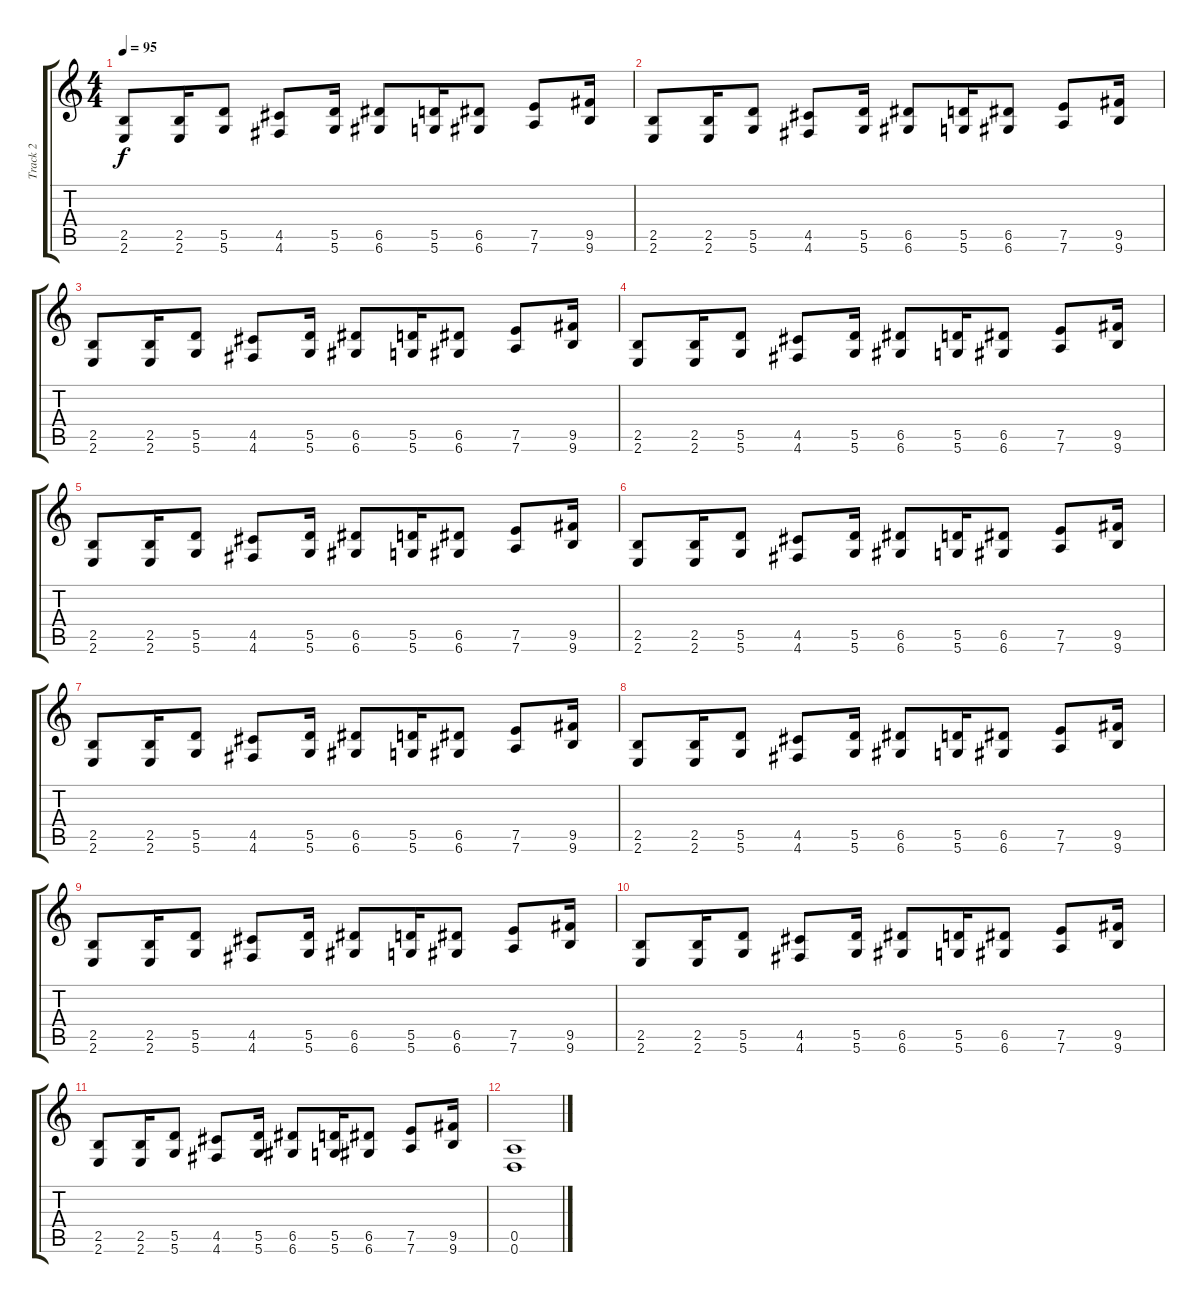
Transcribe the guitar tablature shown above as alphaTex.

\track ("Track 2" "Track 2") {instrument distortionguitar}
\staff {score tabs}
\tuning (E4 B3 G3 D3 A2 D2) {hide}
\ts (4 4)
\tempo 95
\clef g2
\ks c
(2.5 2.6).8{dy f} (2.5 2.6).16 (5.5 5.6).8 (4.5 4.6).8 (5.5 5.6).16 (6.5 6.6).8 (5.5 5.6).16 (6.5 6.6).8 (7.5 7.6).8 (9.5 9.6).16 |
(2.5 2.6).8 (2.5 2.6).16 (5.5 5.6).8 (4.5 4.6).8 (5.5 5.6).16 (6.5 6.6).8 (5.5 5.6).16 (6.5 6.6).8 (7.5 7.6).8 (9.5 9.6).16 |
(2.5 2.6).8 (2.5 2.6).16 (5.5 5.6).8 (4.5 4.6).8 (5.5 5.6).16 (6.5 6.6).8 (5.5 5.6).16 (6.5 6.6).8 (7.5 7.6).8 (9.5 9.6).16 |
(2.5 2.6).8 (2.5 2.6).16 (5.5 5.6).8 (4.5 4.6).8 (5.5 5.6).16 (6.5 6.6).8 (5.5 5.6).16 (6.5 6.6).8 (7.5 7.6).8 (9.5 9.6).16 |
(2.5 2.6).8 (2.5 2.6).16 (5.5 5.6).8 (4.5 4.6).8 (5.5 5.6).16 (6.5 6.6).8 (5.5 5.6).16 (6.5 6.6).8 (7.5 7.6).8 (9.5 9.6).16 |
(2.5 2.6).8 (2.5 2.6).16 (5.5 5.6).8 (4.5 4.6).8 (5.5 5.6).16 (6.5 6.6).8 (5.5 5.6).16 (6.5 6.6).8 (7.5 7.6).8 (9.5 9.6).16 |
(2.5 2.6).8 (2.5 2.6).16 (5.5 5.6).8 (4.5 4.6).8 (5.5 5.6).16 (6.5 6.6).8 (5.5 5.6).16 (6.5 6.6).8 (7.5 7.6).8 (9.5 9.6).16 |
(2.5 2.6).8 (2.5 2.6).16 (5.5 5.6).8 (4.5 4.6).8 (5.5 5.6).16 (6.5 6.6).8 (5.5 5.6).16 (6.5 6.6).8 (7.5 7.6).8 (9.5 9.6).16 |
(2.5 2.6).8 (2.5 2.6).16 (5.5 5.6).8 (4.5 4.6).8 (5.5 5.6).16 (6.5 6.6).8 (5.5 5.6).16 (6.5 6.6).8 (7.5 7.6).8 (9.5 9.6).16 |
(2.5 2.6).8 (2.5 2.6).16 (5.5 5.6).8 (4.5 4.6).8 (5.5 5.6).16 (6.5 6.6).8 (5.5 5.6).16 (6.5 6.6).8 (7.5 7.6).8 (9.5 9.6).16 |
(2.5 2.6).8 (2.5 2.6).16 (5.5 5.6).8 (4.5 4.6).8 (5.5 5.6).16 (6.5 6.6).8 (5.5 5.6).16 (6.5 6.6).8 (7.5 7.6).8 (9.5 9.6).16 |
(0.5 0.6).1
